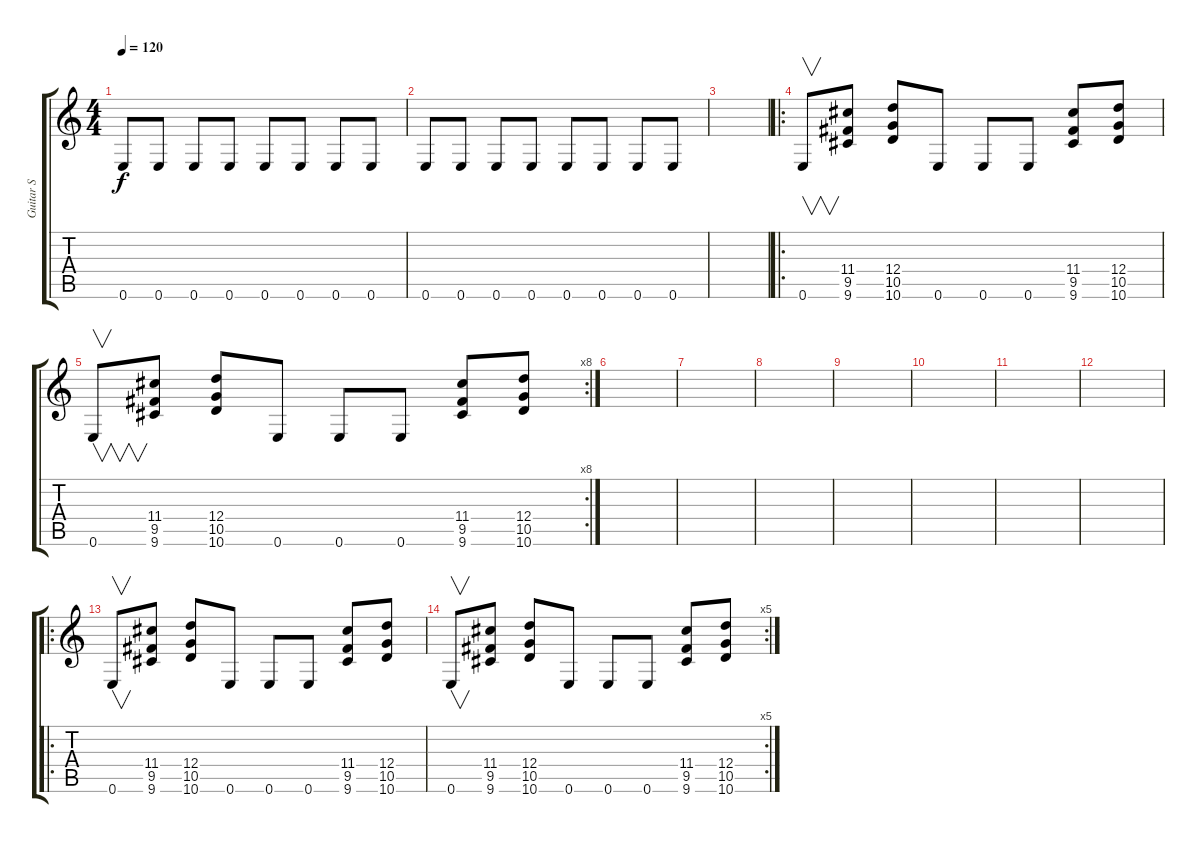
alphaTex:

\track ("Guitar S" "Guitar S") {instrument overdrivenguitar}
\staff {score tabs}
\tuning (E4 B3 G3 D3 A2 E2) {hide}
\ts (4 4)
\tempo 120
\clef g2
\ks c
0.6.8{dy f} 0.6.8 0.6.8 0.6.8 0.6.8 0.6.8 0.6.8 0.6.8 |
0.6.8 0.6.8 0.6.8 0.6.8 0.6.8 0.6.8 0.6.8 0.6.8 |
|
\ro
0.6.8{v} (11.4 9.5 9.6).8 (12.4 10.5 10.6).8 0.6.8 0.6.8 0.6.8 (11.4 9.5 9.6).8 (12.4 10.5 10.6).8 |
\rc 8
0.6.8{v} (11.4 9.5 9.6).8 (12.4 10.5 10.6).8 0.6.8 0.6.8 0.6.8 (11.4 9.5 9.6).8 (12.4 10.5 10.6).8 |
|
|
|
|
|
|
|
\ro
0.6.8{v} (11.4 9.5 9.6).8 (12.4 10.5 10.6).8 0.6.8 0.6.8 0.6.8 (11.4 9.5 9.6).8 (12.4 10.5 10.6).8 |
\rc 5
0.6.8{v} (11.4 9.5 9.6).8 (12.4 10.5 10.6).8 0.6.8 0.6.8 0.6.8 (11.4 9.5 9.6).8 (12.4 10.5 10.6).8
